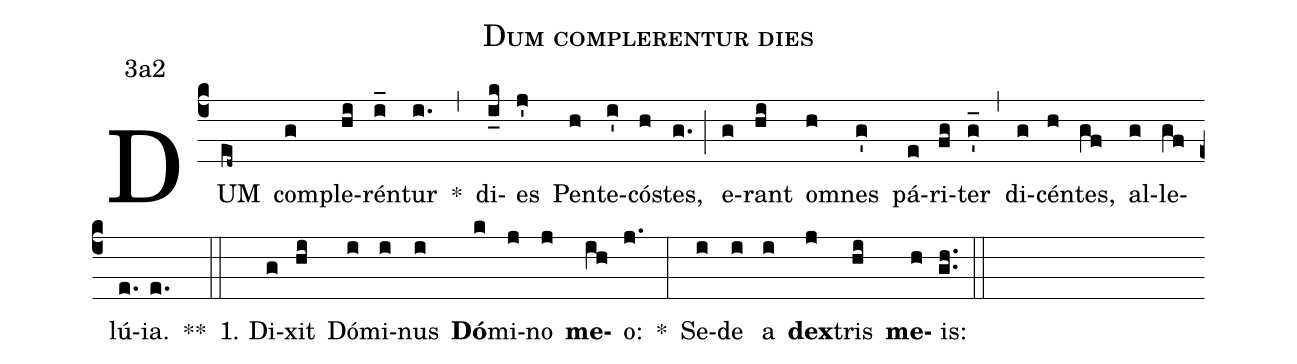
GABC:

name:Dum complerentur dies;
office-part:Antiphona;
mode:3;
annotation:3a2;
%%
(c4) DUM(ed~) com(g)ple(hi)rén(i_)tur(i.) *(,) di(i_k)es(j') Pen(h)te(i')có(h)stes,(g.) (;) e(g)rant(hi) o(h)mnes(g') pá(e)ri(fg)ter(g'_) (,) di(g)cén(h)tes,(gf) al(g)le(gf)lú(e.)ia.(e.) **(::)
1. Di(g)xit(hi) Dó(i)mi(i)nus(i) <b>Dó</b>(k)mi(j)no(j) <b>me</b>(ih)o:(j.) *(:) Se(i)de(i) a(i) <b>dex</b>(j)tris(hi) <b>me</b>(h)is:(gh..) (::)
